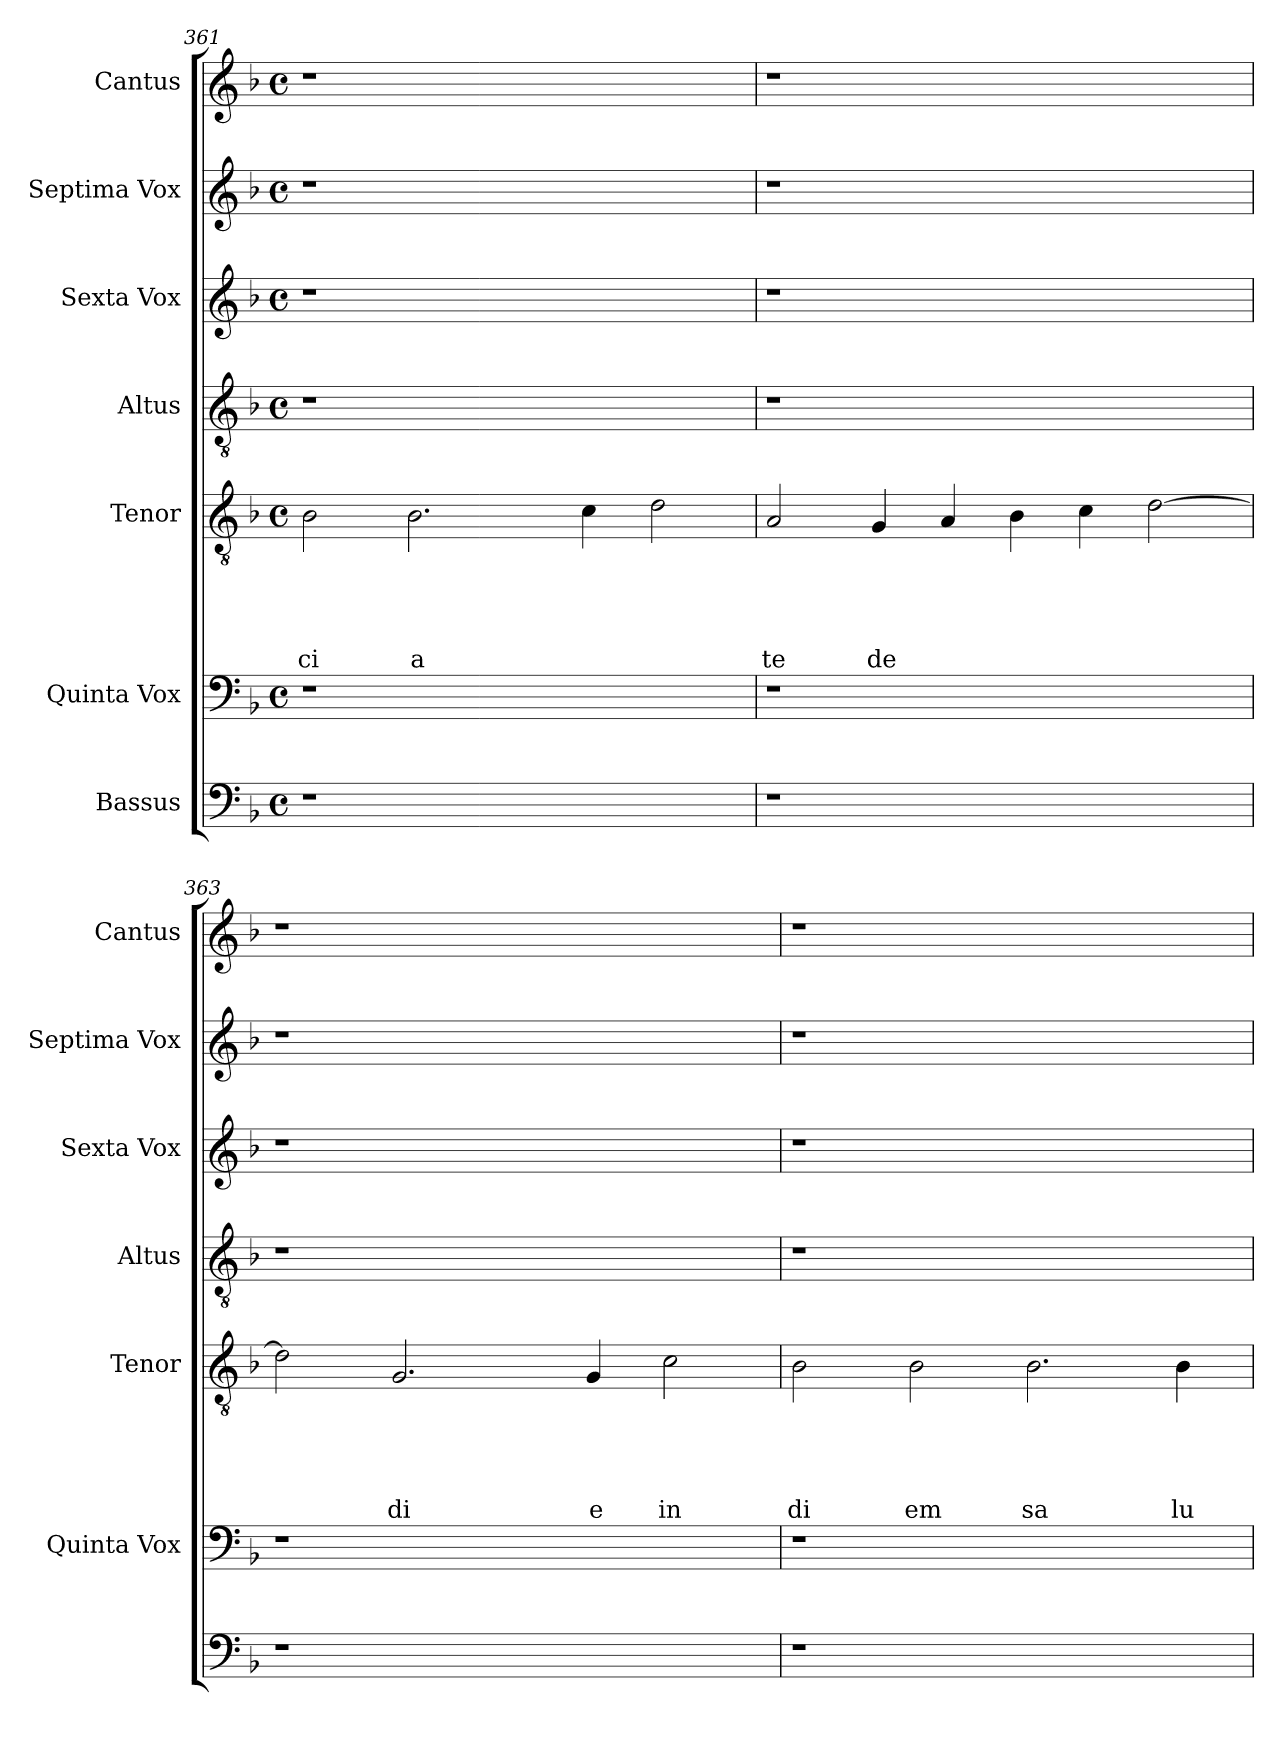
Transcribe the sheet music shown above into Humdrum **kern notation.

**kern	**kern	**kern	**text	**text	**text	**text	**text	**kern	**kern	**kern	**kern
*part7	*part6	*part5	*part5	*part5	*part5	*part5	*part5	*part4	*part3	*part2	*part1
*staff7	*staff6	*staff5	*staff5	*staff5	*staff5	*staff5	*staff5	*staff4	*staff3	*staff2	*staff1
*I"Bassus	*I"Quinta Vox	*I"Tenor	*	*	*	*	*	*I"Altus	*I"Sexta Vox	*I"Septima Vox	*I"Cantus
*	*I'Quinta Vox	*I'Tenor	*	*	*	*	*	*I'Altus	*I'Sexta Vox	*I'Septima Vox	*I'Cantus
*clefF4	*clefF4	*clefGv2	*	*	*	*	*	*clefGv2	*clefG2	*clefG2	*clefG2
*k[b-]	*k[b-]	*k[b-]	*	*	*	*	*	*k[b-]	*k[b-]	*k[b-]	*k[b-]
*F:	*F:	*F:	*	*	*	*	*	*F:	*F:	*F:	*F:
*M4/4	*M4/4	*M4/4	*	*	*	*	*	*M4/4	*M4/4	*M4/4	*M4/4
*met(c)	*met(c)	*met(c)	*	*	*	*	*	*met(c)	*met(c)	*met(c)	*met(c)
=361	=361	=361	=361	=361	=361	=361	=361	=361	=361	=361	=361
!	!	!	!	!	!	!	!LO:LY:b	!	!	!	!
1r	1r	2B-\	.	.	.	.	ci	1r	1r	1r	1r
!	!	!	!	!	!	!	!LO:LY:b	!	!	!	!
.	.	2.B-\	.	.	.	.	a	.	.	.	.
1ryy	1ryy	.	.	.	.	.	.	1ryy	1ryy	1ryy	1ryy
.	.	4c\	.	.	.	.	.	.	.	.	.
.	.	2d\	.	.	.	.	.	.	.	.	.
=362	=362	=362	=362	=362	=362	=362	=362	=362	=362	=362	=362
!	!	!	!	!	!	!	!LO:LY:b	!	!	!	!
1r	1r	2A/	.	.	.	.	te	1r	1r	1r	1r
!	!	!	!	!	!	!	!LO:LY:b	!	!	!	!
.	.	4G/	.	.	.	.	de	.	.	.	.
.	.	4A/	.	.	.	.	.	.	.	.	.
1ryy	1ryy	4B-\	.	.	.	.	.	1ryy	1ryy	1ryy	1ryy
.	.	4c\	.	.	.	.	.	.	.	.	.
.	.	[>2d\	.	.	.	.	.	.	.	.	.
=363	=363	=363	=363	=363	=363	=363	=363	=363	=363	=363	=363
1r	1r	2d\]	.	.	.	.	.	1r	1r	1r	1r
!	!	!	!	!	!	!	!LO:LY:b	!	!	!	!
.	.	2.G/	.	.	.	.	di	.	.	.	.
1ryy	1ryy	.	.	.	.	.	.	1ryy	1ryy	1ryy	1ryy
!	!	!	!	!	!	!	!LO:LY:b	!	!	!	!
.	.	4G/	.	.	.	.	e	.	.	.	.
!	!	!	!	!	!	!	!LO:LY:b	!	!	!	!
.	.	2c\	.	.	.	.	in	.	.	.	.
=364	=364	=364	=364	=364	=364	=364	=364	=364	=364	=364	=364
!	!	!	!	!	!	!	!LO:LY:b	!	!	!	!
1r	1r	2B-\	.	.	.	.	di	1r	1r	1r	1r
!	!	!	!	!	!	!	!LO:LY:b	!	!	!	!
.	.	2B-\	.	.	.	.	em	.	.	.	.
!	!	!	!	!	!	!	!LO:LY:b	!	!	!	!
1ryy	1ryy	2.B-\	.	.	.	.	sa	1ryy	1ryy	1ryy	1ryy
!	!	!	!	!	!	!	!LO:LY:b	!	!	!	!
.	.	4B-\	.	.	.	.	lu	.	.	.	.
=	=	=	=	=	=	=	=	=	=	=	=
*-	*-	*-	*-	*-	*-	*-	*-	*-	*-	*-	*-
